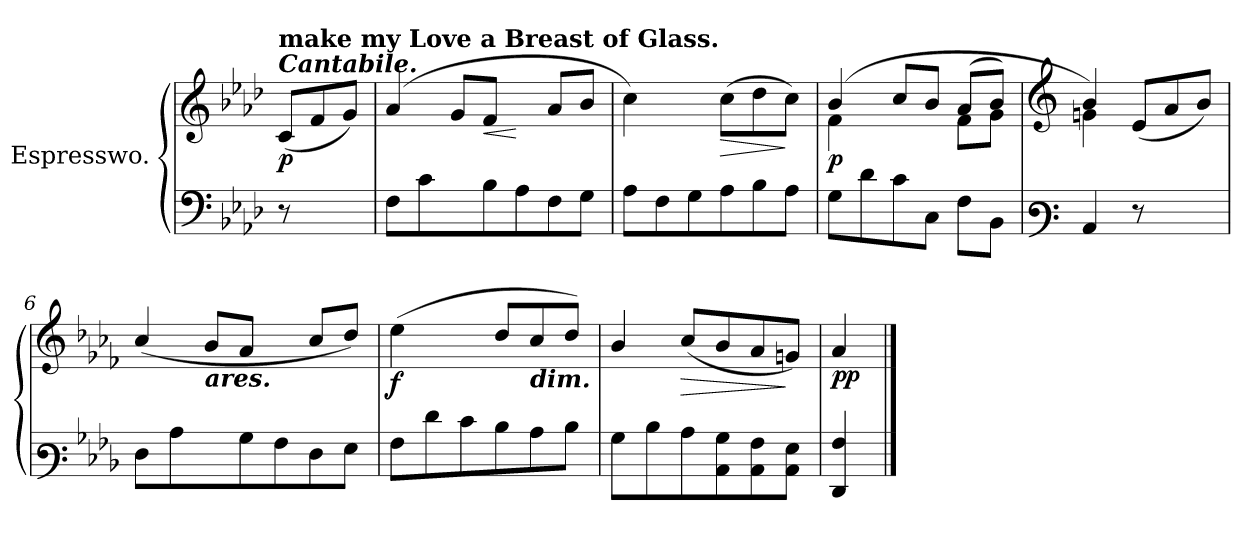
**kern	**kern	**dynam
*part1	*part1	*part1
*staff2	*staff1	*staff1/2
*I"Espresswo.	*	*
*clefF4	*clefG2	*
*k[b-e-a-d-]	*k[b-e-a-d-]	*
=1	=1	=1
!	!LO:TX:a:B:t=make my Love a Breast of Glass.	!
!	!LO:TX:a:Bi:t=Cantabile.	!
!	!	!LO:DY:b
8r	(<8c/L	p
4ryy	8f/	.
.	8g/J)	.
=2	=2	=2
8F\L	(>4a-/	.
4c\	.	.
.	8g/L	.
!	!	!LO:HP:b
8B-\	8f/J	<
8A-\	8ryy	[
8F\	8a-/L	.
8G\J	8b-/J	.
=3	=3	=3
8A-\L	4cc\)	.
8F\	.	.
8G\	8ryy	.
!	!	!LO:HP:b
8A-\	(>8cc\L	>
8B-\	8dd-\	.
8A-\J	8cc\J)	]
=4	=4	=4
*	*^	*
!	!	!	!LO:DY:b
8G\L	(>4b-/	4f\	p
8d-\	.	.	.
8c\	8cc/L	4ryy	.
8C\J	8b-/J	.	.
8F\L	(>8a-/L	8f\L	.
8BB-\J	8b-/J)	8g\J	.
!!LO:LB:g=z	!!
=5	=5	=5	=5
*clefF3	*clefG3	*	*
4C/	4g/)	4en\	.
8rE	(<8c/L	4.ryy	.
4ryy	8f/	.	.
.	8g/J)	.	.
*	*v	*v	*
=6	=6	=6
8F\L	(<4a-/	.
4c\	.	.
!	!LO:TX:b:Bi:t=ares.	!
.	8g/L	.
8B-\	8f/J	.
8A-\	8ryy	.
8F\	8a-/L	.
8G\J	8b-/J)	.
=7	=7	=7
!	!	!LO:DY:b
8A-\L	(>4cc\	f
8f\	.	.
8e-\	8ryy	.
8d-\	8b-/L	.
!	!LO:TX:b:Bi:t=dim.	!
8c\	8a-/	.
8d-\J	8b-/J)	.
=8	=8	=8
8B-\L	4g/	.
8d-\	.	.
!	!	!LO:HP:b
8c\	(<8a-/L	>
8C\ 8B-\	8g/	.
8C\ 8A-\	8f/	.
8C\ 8G\J	8en/J)	]
=9	=9	=9
!	!	!LO:DY:b
!	!	!LO:DY:n=1:b
4FF/ 4A-/	4f/	p p
==	==	==
*-	*-	*-
